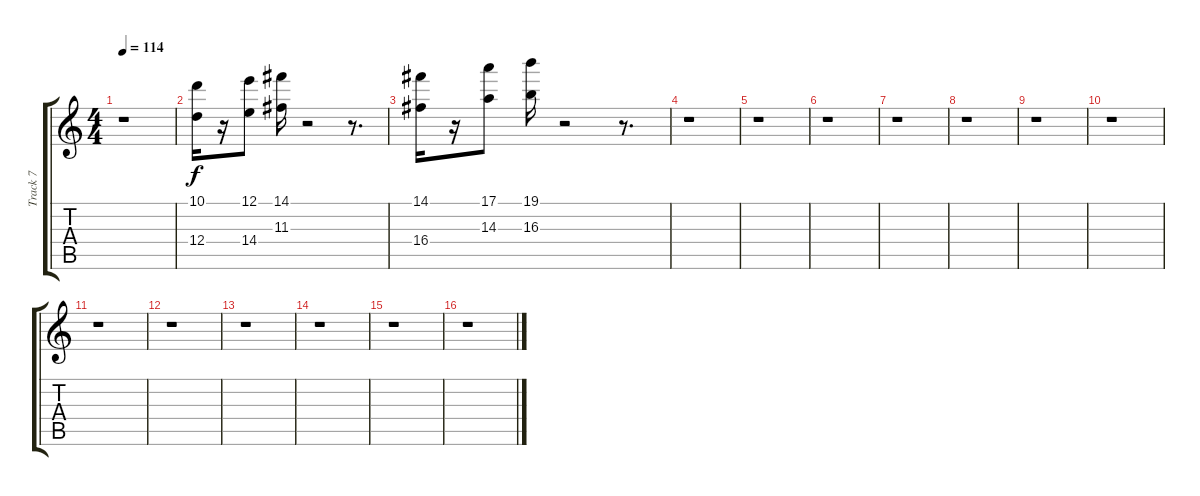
\track ("Track 7" "Track 7") {instrument overdrivenguitar}
\staff {score tabs}
\tuning (E4 B3 G3 D3 A2 E2) {hide}
\ts (4 4)
\tempo 114
\clef g2
\ks c
r.1{dy f} |
(10.1 12.4).16 r.16 (12.1 14.4).8 (14.1 11.3).16 r.2 r.8{d} |
(14.1 16.4).16 r.16 (17.1 14.3).8 (19.1 16.3).16 r.2 r.8{d} |
r.1 |
r.1 |
r.1 |
r.1 |
r.1 |
r.1 |
r.1 |
r.1 |
r.1 |
r.1 |
r.1 |
r.1 |
r.1
